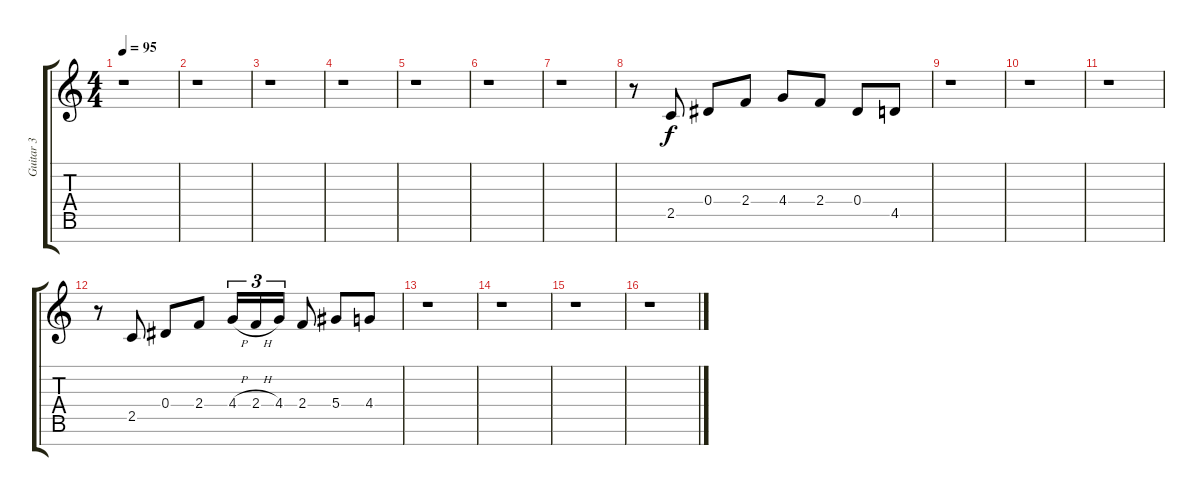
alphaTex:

\track ("Guitar 3" "Guitar 3") {instrument distortionguitar}
\staff {score tabs}
\tuning (F4 C4 Ab3 Eb3 Bb2 F2 C2) {hide}
\ts (4 4)
\tempo 95
\clef g2
\ks c
r.1{dy f} |
r.1 |
r.1 |
r.1 |
r.1 |
r.1 |
r.1 |
r.8{volume 13} 2.5.8 0.4.8 2.4.8 4.4.8 2.4.8 0.4.8 4.5.8 |
r.1 |
r.1 |
r.1 |
r.8 2.5.8 0.4.8 2.4.8 4.4{h}.16{tu (3 2)} 2.4{h}.16{tu (3 2)} 4.4.16{tu (3 2)} 2.4.8 5.4.8 4.4.8 |
r.1 |
r.1 |
r.1 |
r.1
